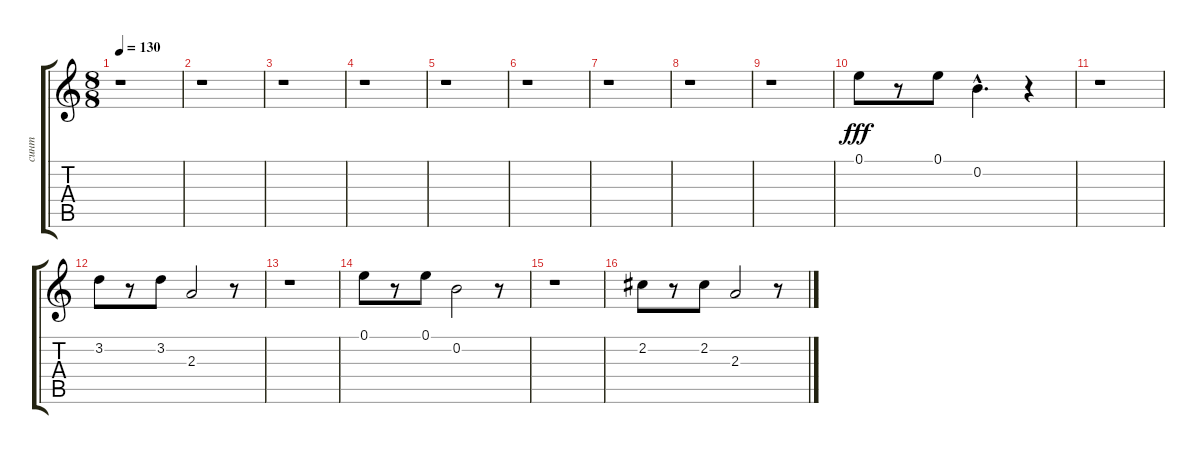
\track ("синт" "синт") {instrument electricbassfinger}
\staff {score tabs}
\tuning (E4 B3 G3 D3 A2 E2) {hide}
\ts (8 8)
\tempo 130
\clef g2
\ks c
r.1{dy fff} |
r.1 |
r.1 |
r.1 |
r.1 |
r.1 |
r.1 |
r.1 |
r.1 |
0.1.8{balance 0} r.8 0.1.8 0.2{hac}.4{d balance 13} r.4 |
r.1 |
3.2.8{balance 0} r.8 3.2.8 2.3.2{balance 16} r.8 |
r.1 |
0.1.8{balance 0} r.8 0.1.8 0.2.2{balance 14} r.8 |
r.1 |
2.2.8{balance 0} r.8 2.2.8 2.3.2{balance 13} r.8
